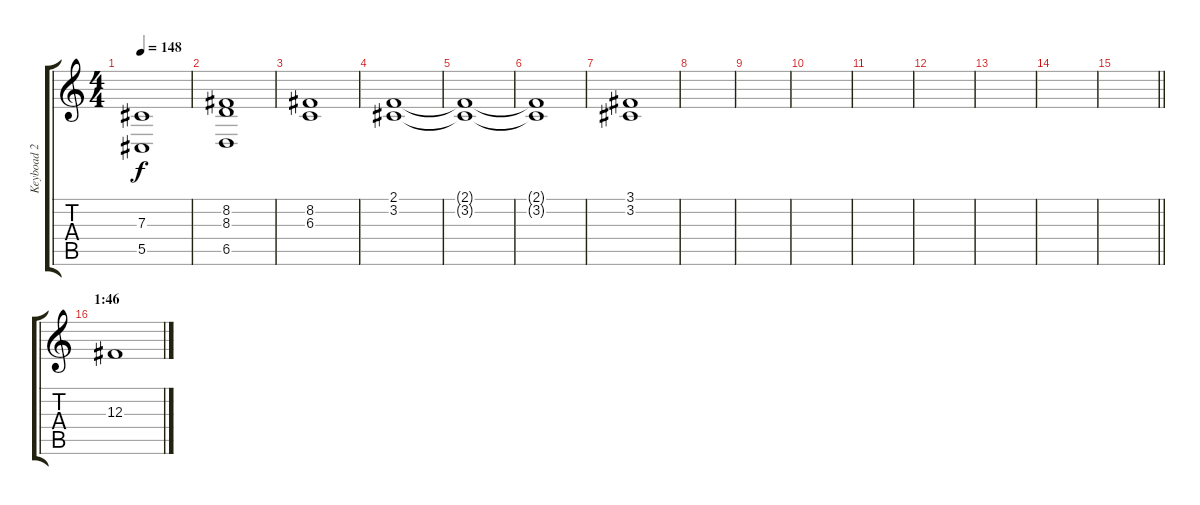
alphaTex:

\track ("Keyboad 2" "Keyboad 2") {instrument stringensemble1}
\staff {score tabs}
\tuning (Eb4 Bb3 Gb3 Db3 Ab2 Eb2) {hide}
\ts (4 4)
\tempo 148
\clef g2
\ks c
(7.3 5.5).1{dy f} |
(8.2 8.3 6.5).1 |
(8.2 6.3).1 |
(2.1 3.2).1 |
(2.1{t} 3.2{t}).1 |
(2.1{t} 3.2{t}).1 |
(3.1 3.2).1 |
|
|
|
|
|
|
|
\barLineRight lightlight
|
\section ("" "1:46")
12.3.1
